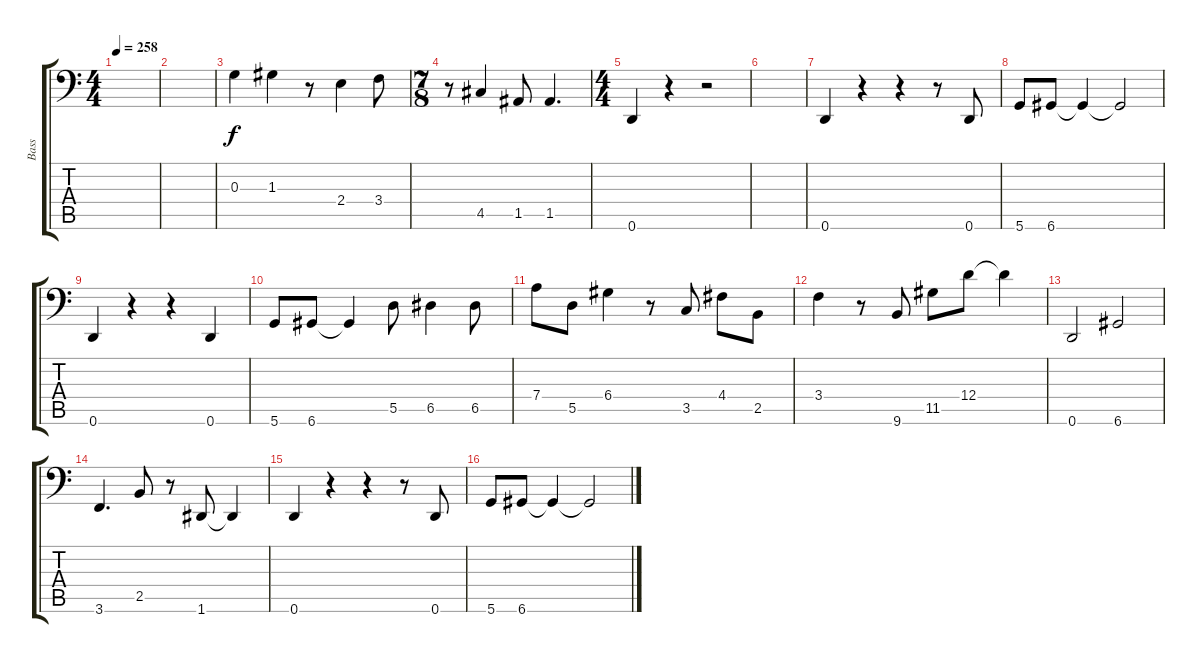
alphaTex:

\track ("Bass" "Bass") {instrument electricbassfinger}
\staff {score tabs}
\tuning (E3 B2 G2 D2 A1 D1) {hide}
\ts (4 4)
\tempo 258
\clef f4
\ks c
|
|
0.3.4 1.3.4 r.8 2.4.4 3.4.8 |
\ts (7 8)
r.8 4.5.4 1.5.8 1.5.4{d} |
\ts (4 4)
0.6.4 r.4 r.2 |
|
0.6.4 r.4 r.4 r.8 0.6.8 |
5.6.8 6.6.8 6.6{t}.4 6.6{t}.2 |
0.6.4 r.4 r.4 0.6.4 |
5.6.8 6.6.8 6.6{t}.4 5.5.8 6.5.4 6.5.8 |
7.4.8 5.5.8 6.4.4 r.8 3.5.8 4.4.8 2.5.8 |
3.4.4 r.8 9.6.8 11.5.8 12.4.8 12.4{t}.4 |
0.6.2 6.6.2 |
3.6.4{d} 2.5.8 r.8 1.6.8 1.6{t}.4 |
0.6.4 r.4 r.4 r.8 0.6.8 |
5.6.8 6.6.8 6.6{t}.4 6.6{t}.2
